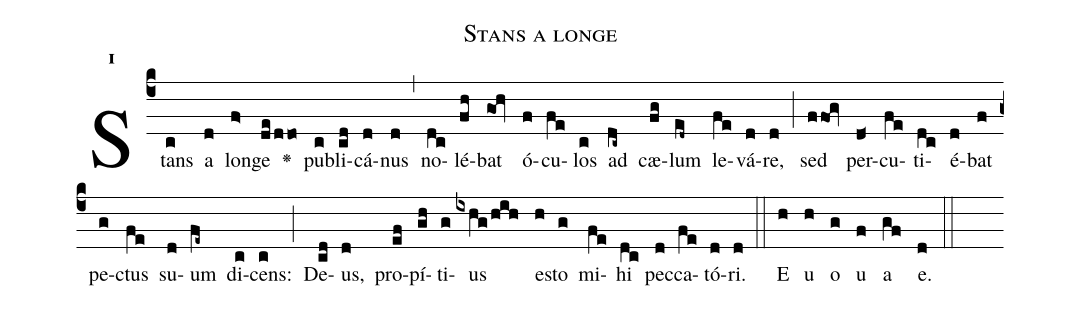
name:Stans a longe;
office-part:Antiphona;
mode:1;
%%
initial-style: 1;
name: Stans a longe;
book: Antiphonae & Responsoria/Tomus IV, p. 162;
occasion: Dominica XXX per Annum;
office-part: Laudes Ant Bc;
annotation: 1d;
centering-scheme: english;
font: OFLSortsMillGoudy;
height: 11;
width: 4.5;
%%
(c4)Stans(c) a(d) lon(f>)ge(de/ddo) <v>\greheightstar</v>() pu(c)bli(cd)cá(d)nus(d) (,) no(dc)lé(fh)bat(goh) ó(f)cu(fe)los(c) ad(dc~) cæ(fg)lum(ed~) le(fe)vá(d)re,(d) (;) sed(ffog) per(d<)cu(fe)ti(dc)é(d)bat(f) pe(g)ctus(fe) su(d)um(fe~) di(c)cens:(c) (;) De(cd)us,(d) pro(ef)pí(gh)ti(g)us(ixhg/hih) e(h)sto(g) mi(fe)hi(dc) pec(d)ca(fe)tó(d)ri.(d) (::) E(h) u(h) o(g) u(f) a(gf) e.(d) (::)
